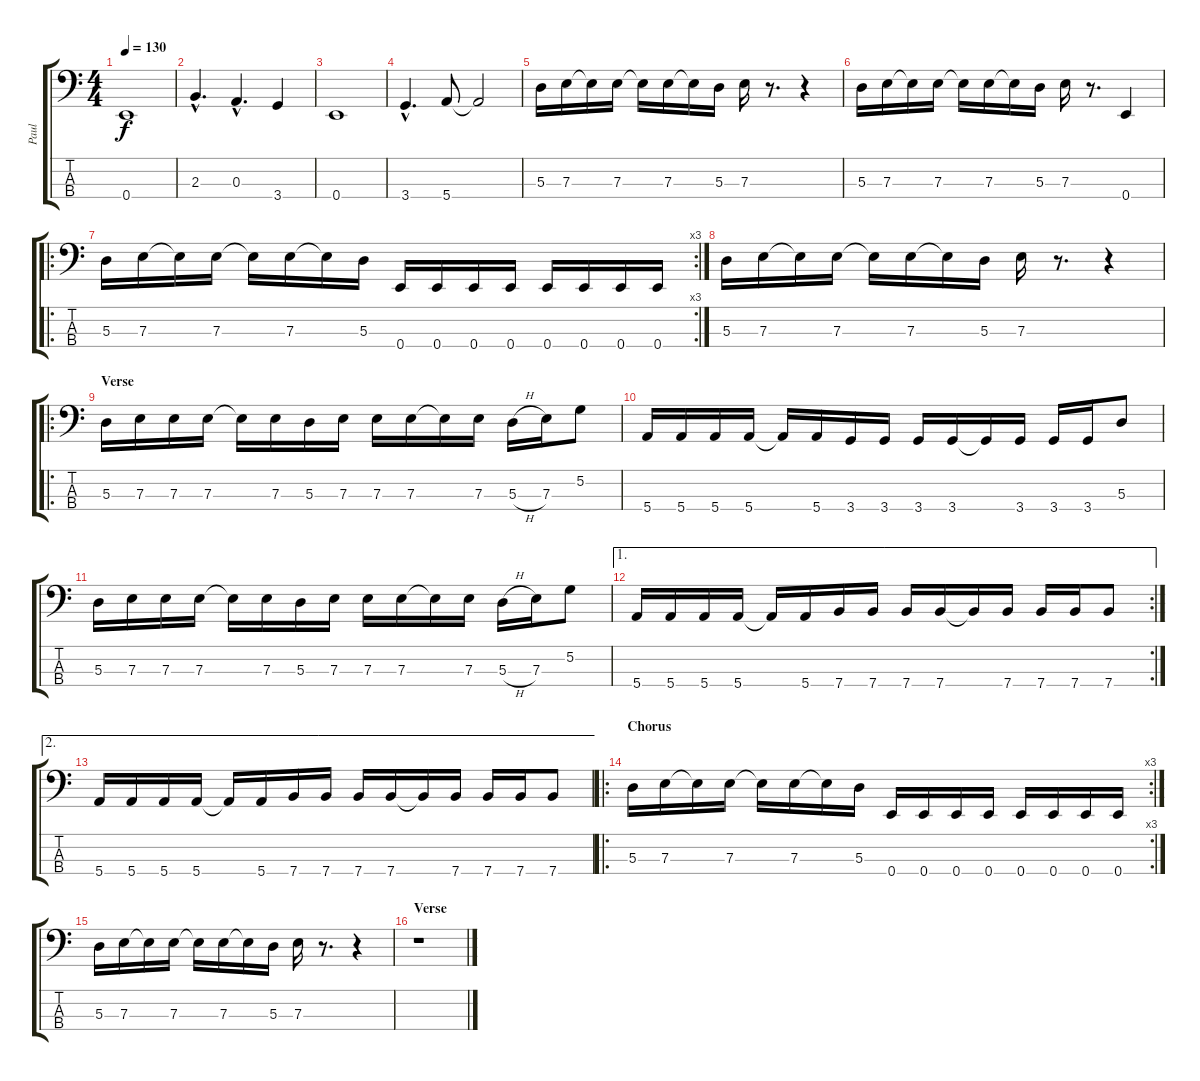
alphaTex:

\track ("Paul" "Paul") {instrument electricbasspick}
\staff {score tabs}
\tuning (G2 D2 A1 E1) {hide}
\ts (4 4)
\tempo 130
\clef f4
\ks c
0.4.1{dy f} |
2.3{hac}.4{d} 0.3{hac}.4{d} 3.4.4 |
0.4.1 |
3.4{hac}.4{d} 5.4.8 5.4{t}.2 |
5.3.16 7.3.16 7.3{t}.16 7.3.16 7.3{t}.16 7.3.16 7.3{t}.16 5.3.16 7.3.16 r.8{d} r.4 |
5.3.16 7.3.16 7.3{t}.16 7.3.16 7.3{t}.16 7.3.16 7.3{t}.16 5.3.16 7.3.16 r.8{d} 0.4.4 |
\ro
\rc 3
\section ("" "")
5.3.16 7.3.16 7.3{t}.16 7.3.16 7.3{t}.16 7.3.16 7.3{t}.16 5.3.16 0.4.16 0.4.16 0.4.16 0.4.16 0.4.16 0.4.16 0.4.16 0.4.16 |
5.3.16 7.3.16 7.3{t}.16 7.3.16 7.3{t}.16 7.3.16 7.3{t}.16 5.3.16 7.3.16 r.8{d} r.4 |
\ro
\section ("" "Verse")
5.3.16 7.3.16 7.3.16 7.3.16 7.3{t}.16 7.3.16 5.3.16 7.3.16 7.3.16 7.3.16 7.3{t}.16 7.3.16 5.3{h}.16 7.3.16 5.2.8 |
5.4.16 5.4.16 5.4.16 5.4.16 5.4{t}.16 5.4.16 3.4.16 3.4.16 3.4.16 3.4.16 3.4{t}.16 3.4.16 3.4.16 3.4.16 5.3.8 |
5.3.16 7.3.16 7.3.16 7.3.16 7.3{t}.16 7.3.16 5.3.16 7.3.16 7.3.16 7.3.16 7.3{t}.16 7.3.16 5.3{h}.16 7.3.16 5.2.8 |
\ae 1
\rc 2
5.4.16 5.4.16 5.4.16 5.4.16 5.4{t}.16 5.4.16 7.4.16 7.4.16 7.4.16 7.4.16 7.4{t}.16 7.4.16 7.4.16 7.4.16 7.4.8 |
\ae 2
5.4.16 5.4.16 5.4.16 5.4.16 5.4{t}.16 5.4.16 7.4.16 7.4.16 7.4.16 7.4.16 7.4{t}.16 7.4.16 7.4.16 7.4.16 7.4.8 |
\ro
\rc 3
\section ("" "Chorus")
5.3.16 7.3.16 7.3{t}.16 7.3.16 7.3{t}.16 7.3.16 7.3{t}.16 5.3.16 0.4.16 0.4.16 0.4.16 0.4.16 0.4.16 0.4.16 0.4.16 0.4.16 |
5.3.16 7.3.16 7.3{t}.16 7.3.16 7.3{t}.16 7.3.16 7.3{t}.16 5.3.16 7.3.16 r.8{d} r.4 |
\section ("" "Verse")
r.1
